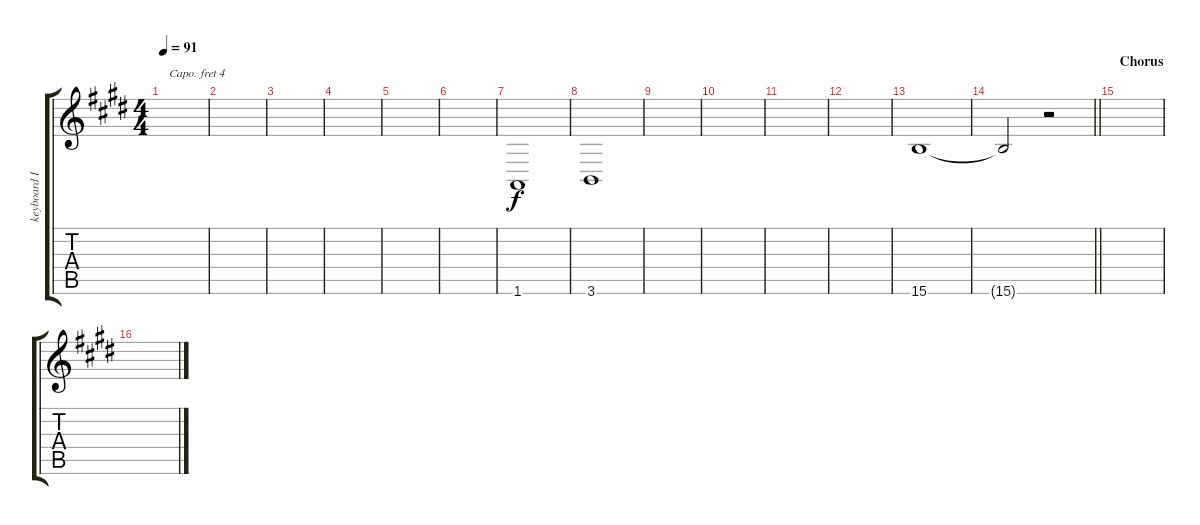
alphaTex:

\track ("keyboard II" "keyboard I") {instrument synthstrings1}
\staff {score tabs}
\capo 4
\tuning (E4 B3 G3 D3 A2 E2) {hide}
\ts (4 4)
\tempo 91
\clef g2
\ks c#minor
|
|
\ks e
|
\ks c#minor
|
|
|
\ks e
1.6.1 |
\ks c#minor
3.6.1 |
|
|
|
|
15.6.1 |
\barLineRight lightlight
\ks e
15.6{t}.2 r.2 |
\section ("" "Chorus")
|
\ks c#minor
